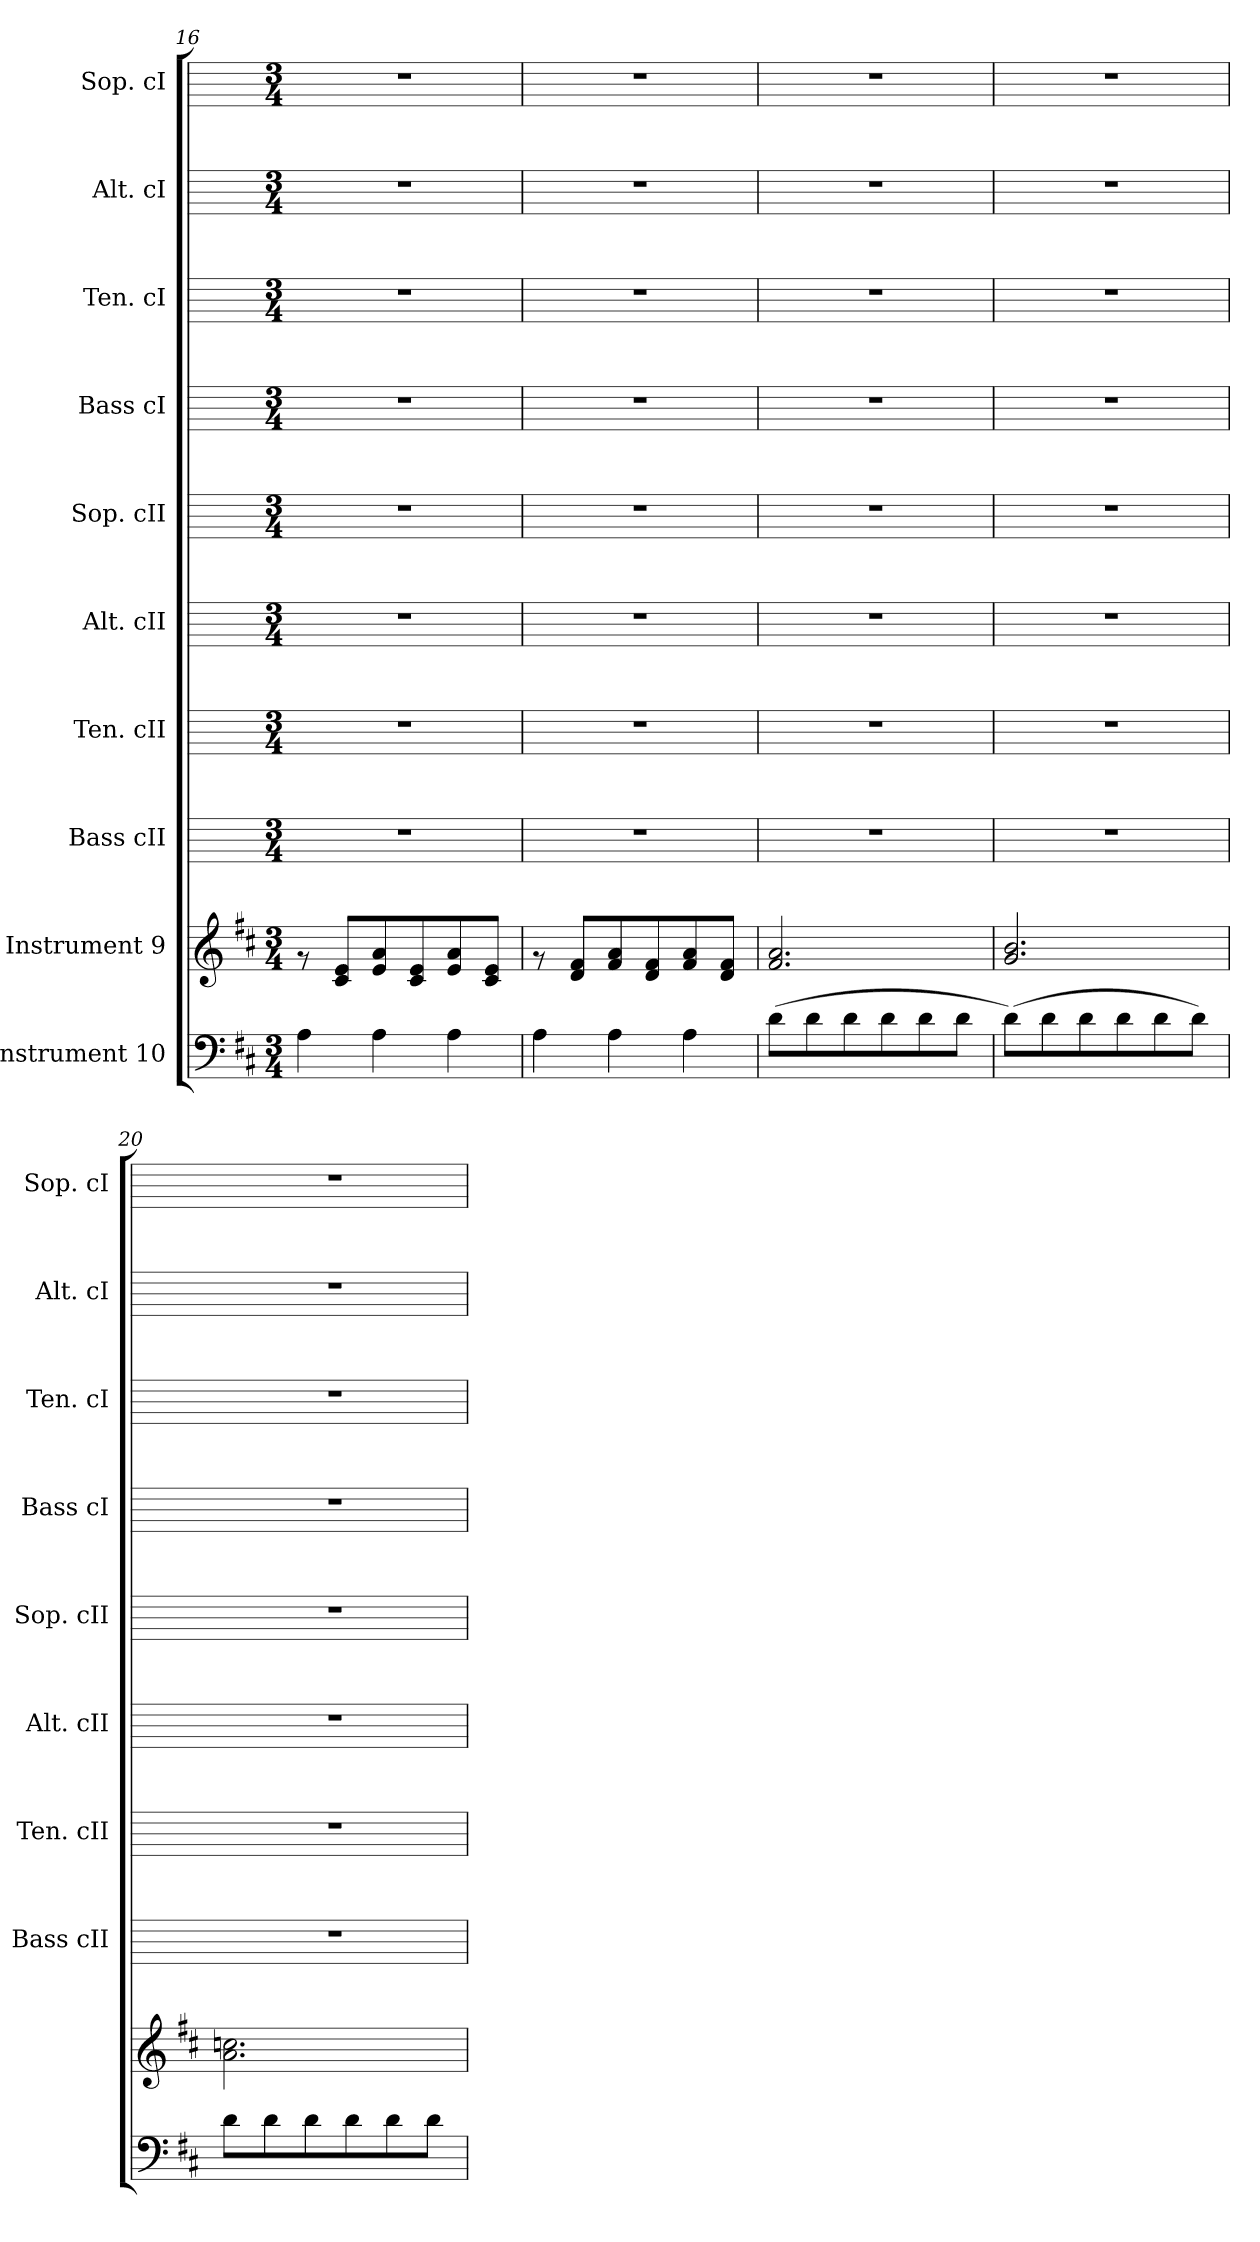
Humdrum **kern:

**kern	**kern	**kern	**kern	**kern	**kern	**kern	**kern	**kern	**kern
*part10	*part9	*part8	*part7	*part6	*part5	*part4	*part3	*part2	*part1
*staff10	*staff9	*staff8	*staff7	*staff6	*staff5	*staff4	*staff3	*staff2	*staff1
*I"Instrument 10	*I"Instrument 9	*I"Bass cII	*I"Ten. cII	*I"Alt. cII	*I"Sop. cII	*I"Bass cI	*I"Ten. cI	*I"Alt. cI	*I"Sop. cI
*	*	*I'Bass cII	*I'Ten. cII	*I'Alt. cII	*I'Sop. cII	*I'Bass cI	*I'Ten. cI	*I'Alt. cI	*I'Sop. cI
!!LO:LB:g=z
*clefF4	*clefG2	*	*	*	*	*	*	*	*
*k[f#c#]	*k[f#c#]	*k[]	*k[]	*k[]	*k[]	*k[]	*k[]	*k[]	*k[]
*D:	*D:	*C:	*C:	*C:	*C:	*C:	*C:	*C:	*C:
*M3/4	*M3/4	*M3/4	*M3/4	*M3/4	*M3/4	*M3/4	*M3/4	*M3/4	*M3/4
=16	=16	=16	=16	=16	=16	=16	=16	=16	=16
4A\	8rf	2.r	2.r	2.r	2.r	2.r	2.r	2.r	2.r
.	8e/ 8c#/L	.	.	.	.	.	.	.	.
4A\	8a/ 8e/	.	.	.	.	.	.	.	.
.	8e/ 8c#/	.	.	.	.	.	.	.	.
4A\	8a/ 8e/	.	.	.	.	.	.	.	.
.	8e/ 8c#/J	.	.	.	.	.	.	.	.
=17	=17	=17	=17	=17	=17	=17	=17	=17	=17
4A\	8rf	2.r	2.r	2.r	2.r	2.r	2.r	2.r	2.r
.	8f#/ 8d/L	.	.	.	.	.	.	.	.
4A\	8a/ 8f#/	.	.	.	.	.	.	.	.
.	8f#/ 8d/	.	.	.	.	.	.	.	.
4A\	8a/ 8f#/	.	.	.	.	.	.	.	.
.	8f#/ 8d/J	.	.	.	.	.	.	.	.
=18	=18	=18	=18	=18	=18	=18	=18	=18	=18
(<8d\L	2.a/ 2.f#/	2.r	2.r	2.r	2.r	2.r	2.r	2.r	2.r
8d\	.	.	.	.	.	.	.	.	.
8d\	.	.	.	.	.	.	.	.	.
8d\	.	.	.	.	.	.	.	.	.
8d\	.	.	.	.	.	.	.	.	.
8d\J	.	.	.	.	.	.	.	.	.
=19	=19	=19	=19	=19	=19	=19	=19	=19	=19
(<8d\L)	2.b/ 2.g/	2.r	2.r	2.r	2.r	2.r	2.r	2.r	2.r
8d\	.	.	.	.	.	.	.	.	.
8d\	.	.	.	.	.	.	.	.	.
8d\	.	.	.	.	.	.	.	.	.
8d\	.	.	.	.	.	.	.	.	.
8d\J)	.	.	.	.	.	.	.	.	.
=20	=20	=20	=20	=20	=20	=20	=20	=20	=20
8d\L	2.ccn\ 2.a\	2.r	2.r	2.r	2.r	2.r	2.r	2.r	2.r
8d\	.	.	.	.	.	.	.	.	.
8d\	.	.	.	.	.	.	.	.	.
8d\	.	.	.	.	.	.	.	.	.
8d\	.	.	.	.	.	.	.	.	.
8d\J	.	.	.	.	.	.	.	.	.
=	=	=	=	=	=	=	=	=	=
*-	*-	*-	*-	*-	*-	*-	*-	*-	*-
